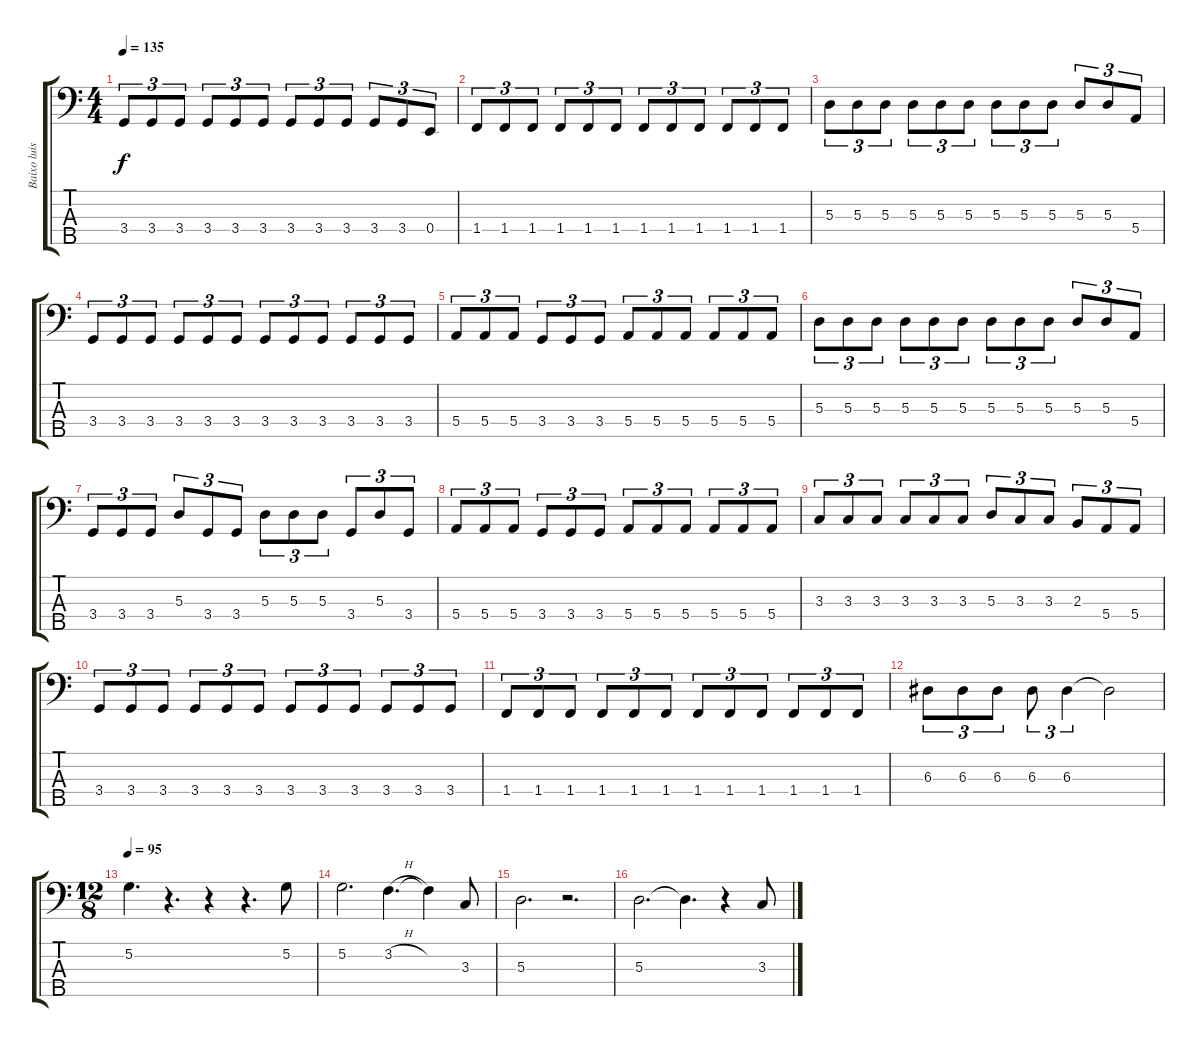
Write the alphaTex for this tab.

\track ("Baixo luis" "Baixo luis") {instrument electricbassfinger}
\staff {score tabs}
\tuning (G2 D2 A1 E1 B0) {hide}
\ts (4 4)
\tempo 135
\clef f4
\ks c
3.4.8{tu (3 2) dy f} 3.4.8{tu (3 2)} 3.4.8{tu (3 2)} 3.4.8{tu (3 2)} 3.4.8{tu (3 2)} 3.4.8{tu (3 2)} 3.4.8{tu (3 2)} 3.4.8{tu (3 2)} 3.4.8{tu (3 2)} 3.4.8{tu (3 2)} 3.4.8{tu (3 2)} 0.4.8{tu (3 2)} |
1.4.8{tu (3 2)} 1.4.8{tu (3 2)} 1.4.8{tu (3 2)} 1.4.8{tu (3 2)} 1.4.8{tu (3 2)} 1.4.8{tu (3 2)} 1.4.8{tu (3 2)} 1.4.8{tu (3 2)} 1.4.8{tu (3 2)} 1.4.8{tu (3 2)} 1.4.8{tu (3 2)} 1.4.8{tu (3 2)} |
5.3.8{tu (3 2)} 5.3.8{tu (3 2)} 5.3.8{tu (3 2)} 5.3.8{tu (3 2)} 5.3.8{tu (3 2)} 5.3.8{tu (3 2)} 5.3.8{tu (3 2)} 5.3.8{tu (3 2)} 5.3.8{tu (3 2)} 5.3.8{tu (3 2)} 5.3.8{tu (3 2)} 5.4.8{tu (3 2)} |
3.4.8{tu (3 2)} 3.4.8{tu (3 2)} 3.4.8{tu (3 2)} 3.4.8{tu (3 2)} 3.4.8{tu (3 2)} 3.4.8{tu (3 2)} 3.4.8{tu (3 2)} 3.4.8{tu (3 2)} 3.4.8{tu (3 2)} 3.4.8{tu (3 2)} 3.4.8{tu (3 2)} 3.4.8{tu (3 2)} |
5.4.8{tu (3 2)} 5.4.8{tu (3 2)} 5.4.8{tu (3 2)} 3.4.8{tu (3 2)} 3.4.8{tu (3 2)} 3.4.8{tu (3 2)} 5.4.8{tu (3 2)} 5.4.8{tu (3 2)} 5.4.8{tu (3 2)} 5.4.8{tu (3 2)} 5.4.8{tu (3 2)} 5.4.8{tu (3 2)} |
5.3.8{tu (3 2)} 5.3.8{tu (3 2)} 5.3.8{tu (3 2)} 5.3.8{tu (3 2)} 5.3.8{tu (3 2)} 5.3.8{tu (3 2)} 5.3.8{tu (3 2)} 5.3.8{tu (3 2)} 5.3.8{tu (3 2)} 5.3.8{tu (3 2)} 5.3.8{tu (3 2)} 5.4.8{tu (3 2)} |
3.4.8{tu (3 2)} 3.4.8{tu (3 2)} 3.4.8{tu (3 2)} 5.3.8{tu (3 2)} 3.4.8{tu (3 2)} 3.4.8{tu (3 2)} 5.3.8{tu (3 2)} 5.3.8{tu (3 2)} 5.3.8{tu (3 2)} 3.4.8{tu (3 2)} 5.3.8{tu (3 2)} 3.4.8{tu (3 2)} |
5.4.8{tu (3 2)} 5.4.8{tu (3 2)} 5.4.8{tu (3 2)} 3.4.8{tu (3 2)} 3.4.8{tu (3 2)} 3.4.8{tu (3 2)} 5.4.8{tu (3 2)} 5.4.8{tu (3 2)} 5.4.8{tu (3 2)} 5.4.8{tu (3 2)} 5.4.8{tu (3 2)} 5.4.8{tu (3 2)} |
3.3.8{tu (3 2)} 3.3.8{tu (3 2)} 3.3.8{tu (3 2)} 3.3.8{tu (3 2)} 3.3.8{tu (3 2)} 3.3.8{tu (3 2)} 5.3.8{tu (3 2)} 3.3.8{tu (3 2)} 3.3.8{tu (3 2)} 2.3.8{tu (3 2)} 5.4.8{tu (3 2)} 5.4.8{tu (3 2)} |
3.4.8{tu (3 2)} 3.4.8{tu (3 2)} 3.4.8{tu (3 2)} 3.4.8{tu (3 2)} 3.4.8{tu (3 2)} 3.4.8{tu (3 2)} 3.4.8{tu (3 2)} 3.4.8{tu (3 2)} 3.4.8{tu (3 2)} 3.4.8{tu (3 2)} 3.4.8{tu (3 2)} 3.4.8{tu (3 2)} |
1.4.8{tu (3 2)} 1.4.8{tu (3 2)} 1.4.8{tu (3 2)} 1.4.8{tu (3 2)} 1.4.8{tu (3 2)} 1.4.8{tu (3 2)} 1.4.8{tu (3 2)} 1.4.8{tu (3 2)} 1.4.8{tu (3 2)} 1.4.8{tu (3 2)} 1.4.8{tu (3 2)} 1.4.8{tu (3 2)} |
6.3.8{tu (3 2)} 6.3.8{tu (3 2)} 6.3.8{tu (3 2)} 6.3.8{tu (3 2)} 6.3.4{tu (3 2)} 6.3{t}.2 |
\ts (12 8)
\tempo 95
5.2.4{d} r.4{d} r.4 r.4{d} 5.2.8 |
5.2.2{d} 3.2{h}.4{d} 3.2{t}.4 3.3.8 |
5.3.2{d} r.2{d} |
5.3.2{d} 5.3{t}.4{d} r.4 3.3.8
